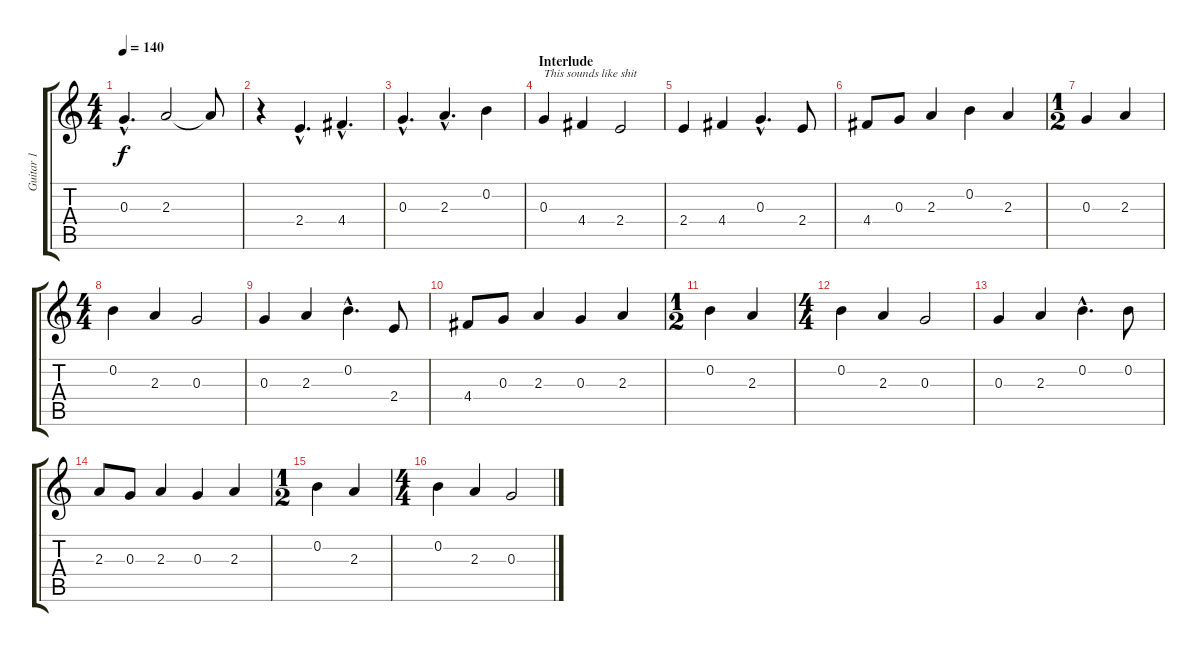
\track ("Guitar 1" "Guitar 1") {instrument distortionguitar}
\staff {score tabs}
\tuning (E4 B3 G3 D3 A2 E2) {hide}
\ts (4 4)
\tempo 140
\clef g2
\ks c
0.3{hac}.4{d dy f} 2.3.2 2.3{t}.8 |
r.4 2.4{hac}.4{d} 4.4{hac}.4{d} |
0.3{hac}.4{d} 2.3{hac}.4{d} 0.2.4 |
\section ("" "Interlude")
0.3.4{txt "This sounds like shit"} 4.4.4 2.4.2 |
2.4.4 4.4.4 0.3{hac}.4{d} 2.4.8 |
4.4.8 0.3.8 2.3.4 0.2.4 2.3.4 |
\ts (1 2)
0.3.4 2.3.4 |
\ts (4 4)
0.2.4 2.3.4 0.3.2 |
0.3.4 2.3.4 0.2{hac}.4{d} 2.4.8 |
4.4.8 0.3.8 2.3.4 0.3.4 2.3.4 |
\ts (1 2)
0.2.4 2.3.4 |
\ts (4 4)
0.2.4 2.3.4 0.3.2 |
0.3.4 2.3.4 0.2{hac}.4{d} 0.2.8 |
2.3.8 0.3.8 2.3.4 0.3.4 2.3.4 |
\ts (1 2)
0.2.4 2.3.4 |
\ts (4 4)
0.2.4 2.3.4 0.3.2
